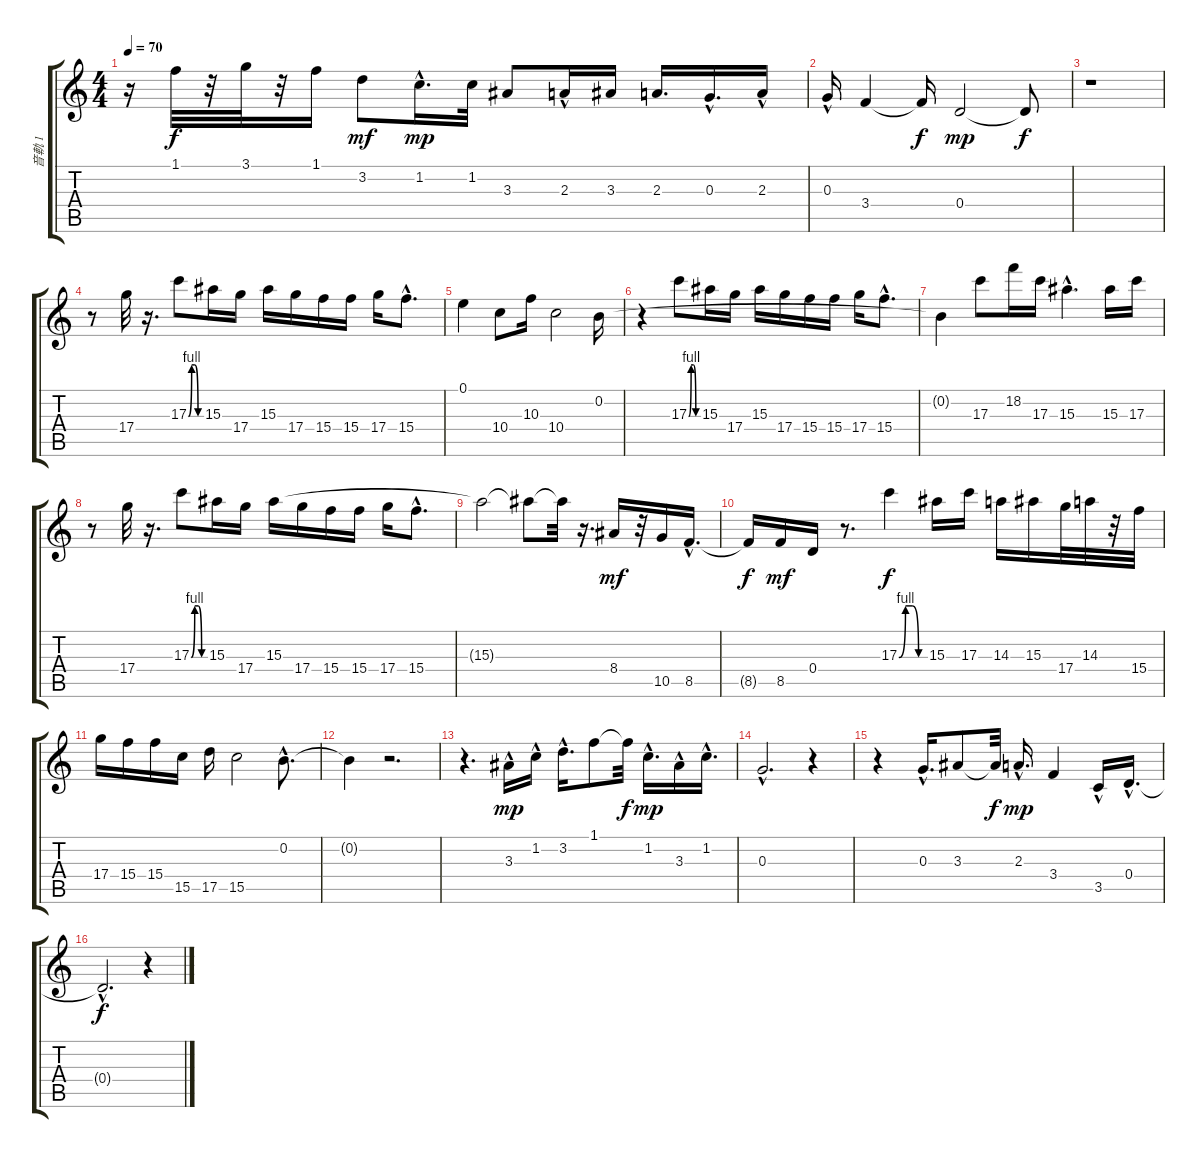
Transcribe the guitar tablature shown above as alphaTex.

\track ("音軌 1" "音軌 1") {instrument distortionguitar}
\staff {score tabs}
\tuning (E4 B3 G3 D3 A2 E2) {hide}
\ts (4 4)
\tempo 70
\clef g2
\ks c
r.16{dy f instrument distortionguitar} 1.1.32 r.32 3.1.32 r.32 1.1.16 3.2.8{dy mf} 1.2{hac}.16{d dy mp} 1.2.32 3.3.8 2.3{hac}.16 3.3.16 2.3.16{d} 0.3{hac}.16{d} 2.3{hac}.16 |
0.3{hac}.16 3.4.4 3.4{t}.16{dy f} 0.4.2{dy mp} 0.4{t}.8{dy f} |
r.1 |
r.8 17.4.32 r.16{d} 17.3{be (custom 0 0 15 4 30 4 45 0 60 0)}.8 15.3.16 17.4.16 15.3.16 17.4.16 15.4.16 15.4.16 17.4.16 15.4{hac}.8{d} |
0.1.4 10.4.8 10.3.16 10.4.2 0.2.16 |
r.4 17.3{be (custom 0 0 15 4 30 4 45 0 60 0)}.8 15.3.16 17.4.16 15.3.16 17.4.16 15.4.16 15.4.16 17.4.16 15.4{hac}.8{d} |
0.2{t}.4 17.3.8 18.2.16 17.3.16 15.3{hac}.4{d} 15.3.16 17.3.16 |
r.8 17.4.32 r.16{d} 17.3{be (custom 0 0 15 4 30 4 45 0 60 0)}.8 15.3.16 17.4.16 15.3.16 17.4.16 15.4.16 15.4.16 17.4.16 15.4{hac}.8{d} |
15.3{t}.2 15.3{t}.8 15.3{t}.32 r.16{d} 8.4.16{dy mf} r.32 10.5.16 8.5{hac}.16{d} |
8.5{t}.16{dy f} 8.5.16{dy mf} 0.4.16 r.8{d} 17.3{be (custom 0 0 15 4 30 4 45 0 60 0)}.4{dy f} 15.3.16 17.3.16 14.3.16 15.3.16 17.4.32 14.3.32 r.32 15.4.32 |
17.4.16 15.4.16 15.4.16 15.5.16 17.5.16 15.5.2 0.2{hac}.8{d} |
0.2{t}.4 r.2{d} |
r.4{d} 3.3{hac}.16{dy mp} 1.2{hac}.16 3.2{hac}.16{d} 1.1.8 1.1{t}.32{dy f} 1.2{hac}.16{d dy mp} 3.3{hac}.16 1.2{hac}.16{d} |
0.3{hac}.2{d} r.4 |
r.4 0.3{hac}.16{d} 3.3.8 3.3{t}.32{dy f} 2.3{hac}.16{d dy mp} 3.4.4 3.5{hac}.16 0.4{hac}.16{d} |
0.4{hac t}.2{d dy f} r.4
